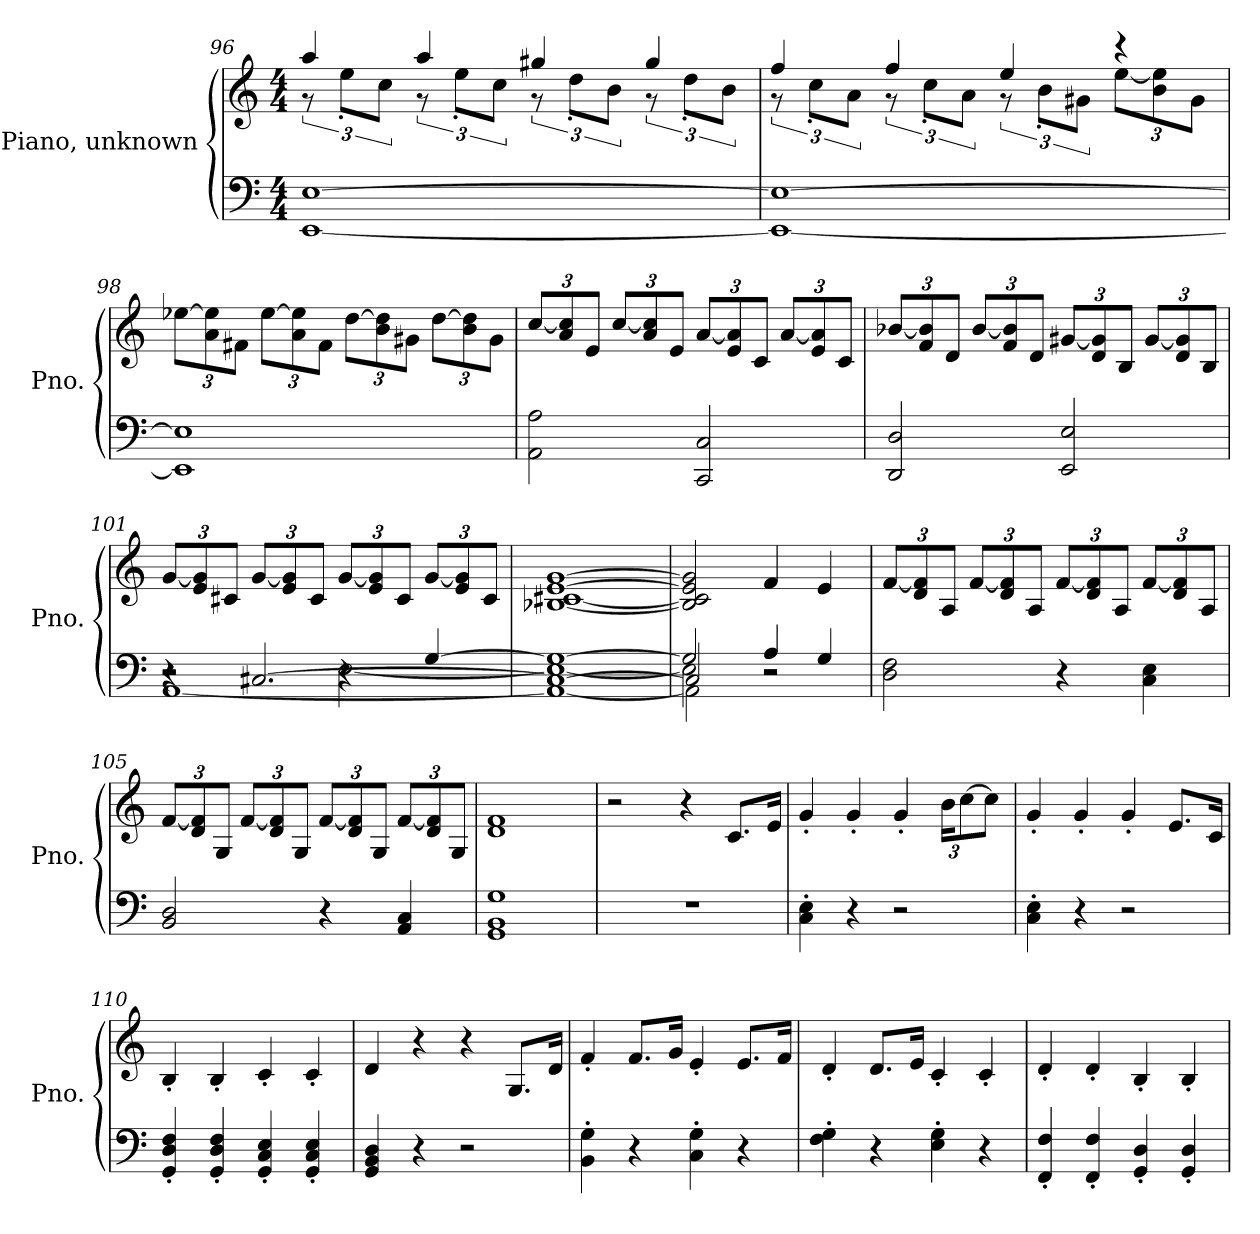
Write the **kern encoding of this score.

**kern	**kern
*part1	*part1
*staff2	*staff1
*I"Piano, unknown	*
*I'Pno.	*
*clefF4	*clefG2
*k[]	*k[]
*M4/4	*M4/4
=96	=96
*	*^
[1EE [1E	4aa/	12r
.	.	12ee'\L
.	.	12cc\J
.	4aa/	12r
.	.	12ee'\L
.	.	12cc\J
.	4gg#X/	12r
.	.	12dd'\L
.	.	12b\J
.	4gg#/	12r
.	.	12dd'\L
.	.	12b\J
=97	=97	=97
1EE_ 1E_	4ff/	12r
.	.	12cc'\L
.	.	12a\J
.	4ff/	12r
.	.	12cc'\L
.	.	12a\J
.	4ee/	12r
.	.	12b'\L
.	.	12g#X\J
*	*	*Xbrackettup
.	4r	[12ee\L
.	.	12b\ 12ee\]
.	.	12g#\J
*	*v	*v
!!LO:LB:g=z
=98	=98
1EE] 1E]	[12ee-X\L
.	12a\ 12ee-\]
.	12f#X\J
.	[12ee-\L
.	12a\ 12ee-\]
.	12f#\J
.	[12dd\L
.	12b\ 12dd\]
.	12g#X\J
.	[12dd\L
.	12b\ 12dd\]
.	12g#\J
=99	=99
2AA\ 2A\	[12cc/L
.	12a/ 12cc/]
.	12e/J
.	[12cc/L
.	12a/ 12cc/]
.	12e/J
2CC/ 2C/	[12a/L
.	12e/ 12a/]
.	12c/J
.	[12a/L
.	12e/ 12a/]
.	12c/J
=100	=100
2DD/ 2D/	[12b-X/L
.	12f/ 12b-/]
.	12d/J
.	[12b-/L
.	12f/ 12b-/]
.	12d/J
2EE/ 2E/	[12g#X/L
.	12d/ 12g#/]
.	12B/J
.	[12g#/L
.	12d/ 12g#/]
.	12B/J
!!LO:LB:g=z
=101	=101
*^	*
*	*^	*
*	*	*^	*
2r	2r	4r	[1AA	[12g/L
.	.	.	.	12e/ 12g/]
.	.	.	.	12c#X/J
.	.	[2.C#X/	.	[12g/L
.	.	.	.	12e/ 12g/]
.	.	.	.	12c#/J
4r	[2E\	.	.	[12g/L
.	.	.	.	12e/ 12g/]
.	.	.	.	12c#/J
[4G/	.	.	.	[12g/L
.	.	.	.	12e/ 12g/]
.	.	.	.	12c#/J
=102	=102	=102	=102	=102
1G_	1E_	1C#_	1AA_	[1B-X [1c#X [1e [1g
=103	=103	=103	=103	=103
2G/]	2E\]	2C#/]	2AA\]	2B-/] 2c#/] 2e/] 2g/]
4A/	2r	2r	2r	4f/
4G/	.	.	.	4e/
*v	*v	*v	*v	*
=104	=104
2D\ 2F\	[12f/L
.	12d/ 12f/]
.	12A/J
.	[12f/L
.	12d/ 12f/]
.	12A/J
4r	[12f/L
.	12d/ 12f/]
.	12A/J
4C\ 4E\	[12f/L
.	12d/ 12f/]
.	12A/J
!!LO:LB:g=z
=105	=105
2BB/ 2D/	[12f/L
.	12d/ 12f/]
.	12G/J
.	[12f/L
.	12d/ 12f/]
.	12G/J
4r	[12f/L
.	12d/ 12f/]
.	12G/J
4AA/ 4C/	[12f/L
.	12d/ 12f/]
.	12G/J
=106	=106
1GG 1BB 1G	1d 1f
=107	=107
1r	2r
.	4r
.	8.c/L
.	16e/Jk
=108	=108
4C\' 4E\'	4g'/
4r	4g'/
2r	4g'/
.	24b\KL
.	[12cc\
.	8cc\J]
=109	=109
4C\' 4E\'	4g'/
4r	4g'/
2r	4g'/
.	8.e/L
.	16c/Jk
=110	=110
4GG/' 4D/' 4F/'	4B'/
4GG/' 4D/' 4F/'	4B'/
4GG/' 4C/' 4E/'	4c'/
4GG/' 4C/' 4E/'	4c'/
!!LO:PB:g=z
=111	=111
4GG/ 4BB/ 4D/	4d/
4r	4r
2r	4r
.	8.G/L
.	16d/Jk
=112	=112
4BB\' 4G\'	4f'/
4r	8.f/L
.	16g/Jk
4C\' 4G\'	4e'/
4r	8.e/L
.	16f/Jk
=113	=113
4F\' 4G\'	4d'/
4r	8.d/L
.	16e/Jk
4E\' 4G\'	4c'/
4r	4c'/
=114	=114
4FF/' 4F/'	4d'/
4FF/' 4F/'	4d'/
4GG/' 4D/'	4B'/
4GG/' 4D/'	4B'/
=	=
*-	*-
